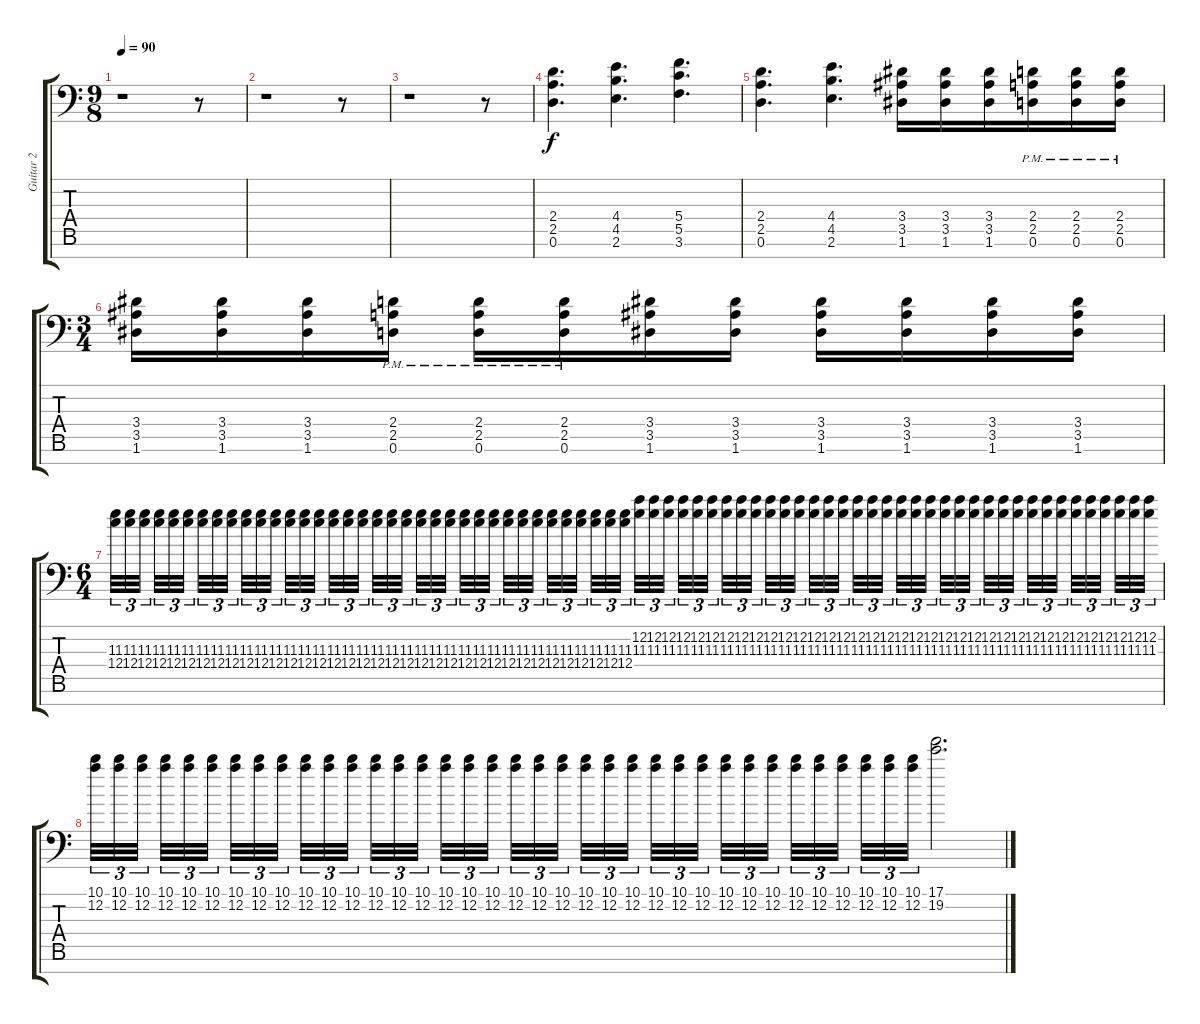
\track ("Guitar 2" "Guitar 2") {instrument distortionguitar}
\staff {score tabs}
\tuning (D4 A3 F3 C3 G2 D2 A1) {hide}
\ts (9 8)
\tempo 90
\clef f4
\ks c
r.1{dy f} r.8 |
r.1 r.8 |
r.1 r.8 |
(2.4 2.5 0.6).4{d} (4.4 4.5 2.6).4{d} (5.4 5.5 3.6).4{d} |
(2.4 2.5 0.6).4{d} (4.4 4.5 2.6).4{d} (3.4 3.5 1.6).16 (3.4 3.5 1.6).16 (3.4 3.5 1.6).16 (2.4{pm} 2.5{pm} 0.6{pm}).16 (2.4{pm} 2.5{pm} 0.6{pm}).16 (2.4{pm} 2.5{pm} 0.6{pm}).16 |
\ts (3 4)
(3.4 3.5 1.6).16 (3.4 3.5 1.6).16 (3.4 3.5 1.6).16 (2.4{pm} 2.5{pm} 0.6{pm}).16 (2.4{pm} 2.5{pm} 0.6{pm}).16 (2.4{pm} 2.5{pm} 0.6{pm}).16 (3.4 3.5 1.6).16 (3.4 3.5 1.6).16 (3.4 3.5 1.6).16 (3.4 3.5 1.6).16 (3.4 3.5 1.6).16 (3.4 3.5 1.6).16 |
\ts (6 4)
(11.3 12.4).32{tu (3 2)} (11.3 12.4).32{tu (3 2)} (11.3 12.4).32{tu (3 2) beam splitsecondary} (11.3 12.4).32{tu (3 2)} (11.3 12.4).32{tu (3 2)} (11.3 12.4).32{tu (3 2) beam splitsecondary} (11.3 12.4).32{tu (3 2)} (11.3 12.4).32{tu (3 2)} (11.3 12.4).32{tu (3 2) beam splitsecondary} (11.3 12.4).32{tu (3 2)} (11.3 12.4).32{tu (3 2)} (11.3 12.4).32{tu (3 2) beam splitsecondary} (11.3 12.4).32{tu (3 2)} (11.3 12.4).32{tu (3 2)} (11.3 12.4).32{tu (3 2) beam splitsecondary} (11.3 12.4).32{tu (3 2)} (11.3 12.4).32{tu (3 2)} (11.3 12.4).32{tu (3 2) beam splitsecondary} (11.3 12.4).32{tu (3 2)} (11.3 12.4).32{tu (3 2)} (11.3 12.4).32{tu (3 2) beam splitsecondary} (11.3 12.4).32{tu (3 2)} (11.3 12.4).32{tu (3 2)} (11.3 12.4).32{tu (3 2) beam splitsecondary} (11.3 12.4).32{tu (3 2)} (11.3 12.4).32{tu (3 2)} (11.3 12.4).32{tu (3 2) beam splitsecondary} (11.3 12.4).32{tu (3 2)} (11.3 12.4).32{tu (3 2)} (11.3 12.4).32{tu (3 2) beam splitsecondary} (11.3 12.4).32{tu (3 2)} (11.3 12.4).32{tu (3 2)} (11.3 12.4).32{tu (3 2) beam splitsecondary} (11.3 12.4).32{tu (3 2)} (11.3 12.4).32{tu (3 2)} (11.3 12.4).32{tu (3 2)} (12.2 11.3).32{tu (3 2)} (12.2 11.3).32{tu (3 2)} (12.2 11.3).32{tu (3 2) beam splitsecondary} (12.2 11.3).32{tu (3 2)} (12.2 11.3).32{tu (3 2)} (12.2 11.3).32{tu (3 2) beam splitsecondary} (12.2 11.3).32{tu (3 2)} (12.2 11.3).32{tu (3 2)} (12.2 11.3).32{tu (3 2) beam splitsecondary} (12.2 11.3).32{tu (3 2)} (12.2 11.3).32{tu (3 2)} (12.2 11.3).32{tu (3 2) beam splitsecondary} (12.2 11.3).32{tu (3 2)} (12.2 11.3).32{tu (3 2)} (12.2 11.3).32{tu (3 2) beam splitsecondary} (12.2 11.3).32{tu (3 2)} (12.2 11.3).32{tu (3 2)} (12.2 11.3).32{tu (3 2) beam splitsecondary} (12.2 11.3).32{tu (3 2)} (12.2 11.3).32{tu (3 2)} (12.2 11.3).32{tu (3 2) beam splitsecondary} (12.2 11.3).32{tu (3 2)} (12.2 11.3).32{tu (3 2)} (12.2 11.3).32{tu (3 2) beam splitsecondary} (12.2 11.3).32{tu (3 2)} (12.2 11.3).32{tu (3 2)} (12.2 11.3).32{tu (3 2) beam splitsecondary} (12.2 11.3).32{tu (3 2)} (12.2 11.3).32{tu (3 2)} (12.2 11.3).32{tu (3 2) beam splitsecondary} (12.2 11.3).32{tu (3 2)} (12.2 11.3).32{tu (3 2)} (12.2 11.3).32{tu (3 2) beam splitsecondary} (12.2 11.3).32{tu (3 2)} (12.2 11.3).32{tu (3 2)} (12.2 11.3).32{tu (3 2)} |
(10.1 12.2).32{tu (3 2)} (10.1 12.2).32{tu (3 2)} (10.1 12.2).32{tu (3 2) beam splitsecondary} (10.1 12.2).32{tu (3 2)} (10.1 12.2).32{tu (3 2)} (10.1 12.2).32{tu (3 2) beam splitsecondary} (10.1 12.2).32{tu (3 2)} (10.1 12.2).32{tu (3 2)} (10.1 12.2).32{tu (3 2) beam splitsecondary} (10.1 12.2).32{tu (3 2)} (10.1 12.2).32{tu (3 2)} (10.1 12.2).32{tu (3 2) beam splitsecondary} (10.1 12.2).32{tu (3 2)} (10.1 12.2).32{tu (3 2)} (10.1 12.2).32{tu (3 2) beam splitsecondary} (10.1 12.2).32{tu (3 2)} (10.1 12.2).32{tu (3 2)} (10.1 12.2).32{tu (3 2) beam splitsecondary} (10.1 12.2).32{tu (3 2)} (10.1 12.2).32{tu (3 2)} (10.1 12.2).32{tu (3 2) beam splitsecondary} (10.1 12.2).32{tu (3 2)} (10.1 12.2).32{tu (3 2)} (10.1 12.2).32{tu (3 2) beam splitsecondary} (10.1 12.2).32{tu (3 2)} (10.1 12.2).32{tu (3 2)} (10.1 12.2).32{tu (3 2) beam splitsecondary} (10.1 12.2).32{tu (3 2)} (10.1 12.2).32{tu (3 2)} (10.1 12.2).32{tu (3 2) beam splitsecondary} (10.1 12.2).32{tu (3 2)} (10.1 12.2).32{tu (3 2)} (10.1 12.2).32{tu (3 2) beam splitsecondary} (10.1 12.2).32{tu (3 2)} (10.1 12.2).32{tu (3 2)} (10.1 12.2).32{tu (3 2)} (17.1 19.2).2{d}
